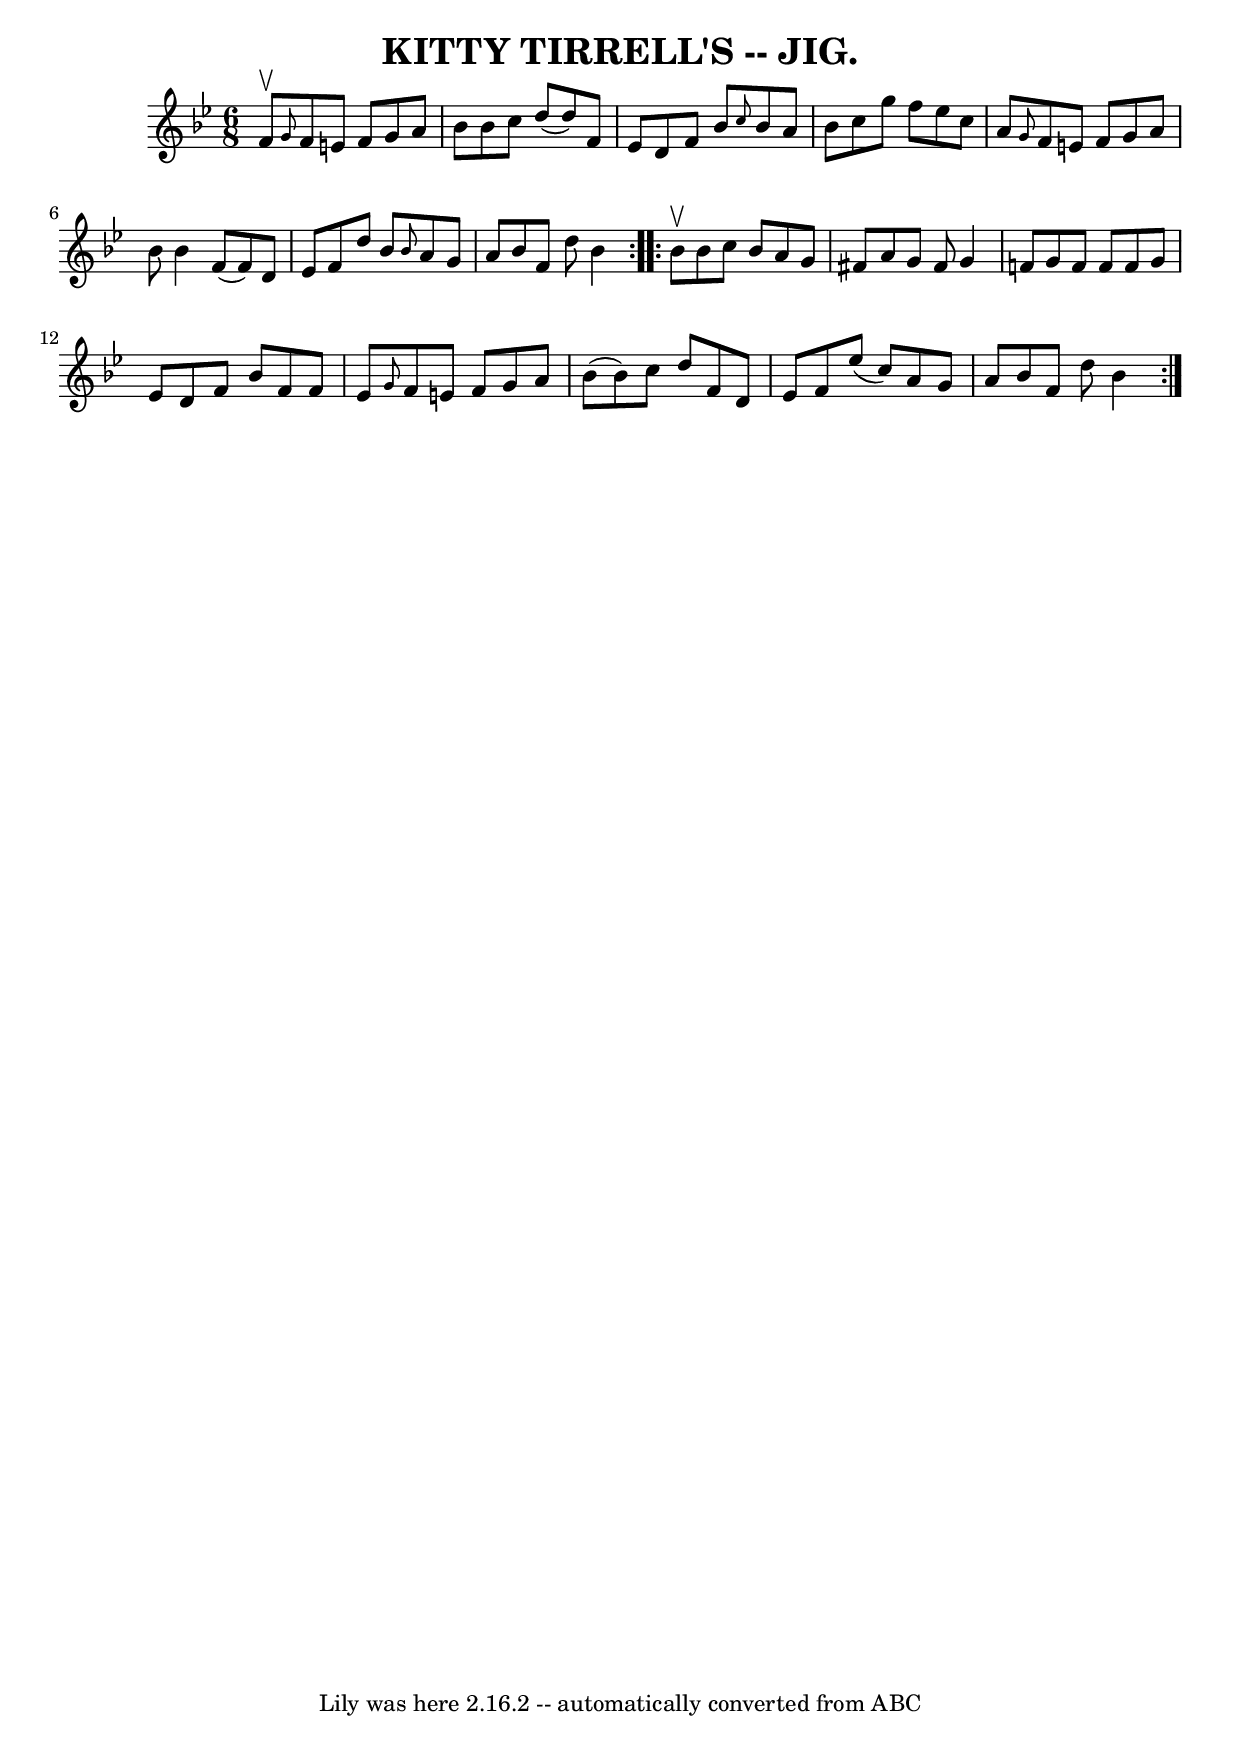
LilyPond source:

\version "2.7.40"
\include "Mammoth.ily"
\header {
	%% book = "Coles pg. 64.2"
	crossRefNumber = "22"
	footnotes = ""
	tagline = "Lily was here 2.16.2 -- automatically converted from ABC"
	title = "KITTY TIRRELL'S -- JIG."
}
voicedefault =  {


\repeat volta 2 {
\time 6/8 
\key bes \major f'8^\upbow |
 \grace { g'8  } f'8    
e'8 f'8 g'8 a'8 bes'8  |
 bes'8 c''8 d''8 (d''8  
-) f'8 ees'8  |
 d'8 f'8 bes'8  \grace { c''8  } bes'8  
 a'8 bes'8  |
 c''8 g''8 f''8 ees''8 c''8 a'8  
|
     \grace { g'8  } f'8 e'8 f'8 g'8 a'8 bes'8  
|
 bes'4 f'8 (f'8) d'8 ees'8  |
 f'8 d''8    
bes'8  \grace { bes'8  } a'8 g'8 a'8  |
 bes'8 f'8    
d''8 bes'4  }     \repeat volta 2 { bes'8^\upbow |
 bes'8 c''8 
 bes'8 a'8 g'8 fis'8  |
 a'8 g'8 fis'8 g'4 f'!8  
|
 g'8 f'8 f'8 f'8 g'8 ees'8  |
 d'8 f'8    
bes'8 f'8 f'8 ees'8  |
     \grace { g'8  } f'8 e'8    
f'8 g'8 a'8 bes'8 (|
 bes'8) c''8 d''8 f'8 d'8  
 ees'8  |
 f'8 ees''8 (c''8) a'8 g'8 a'8  |
   
bes'8 f'8 d''8 bes'4  }   
}

\score{
    <<

	\context Staff="default"
	{
	    \voicedefault 
	}

    >>
	\layout {
	}
	\midi {}
}
